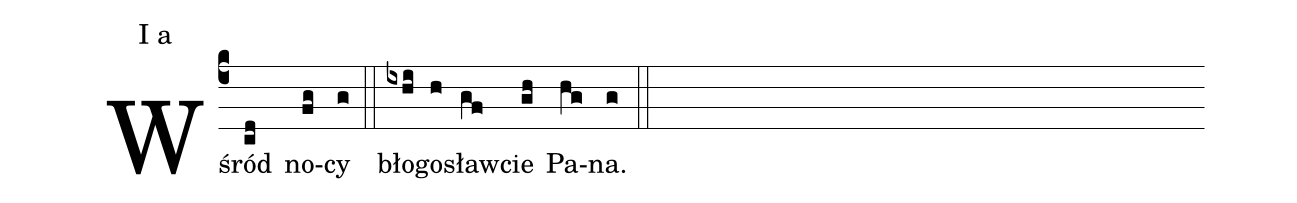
annotation: I a;
%%
(c4)Wśród(cd) no(fg)cy(g) (::) bło(ixhi)go(h)sław(gf)cie(gh) Pa(hg)na.(g) (::) (Z)
